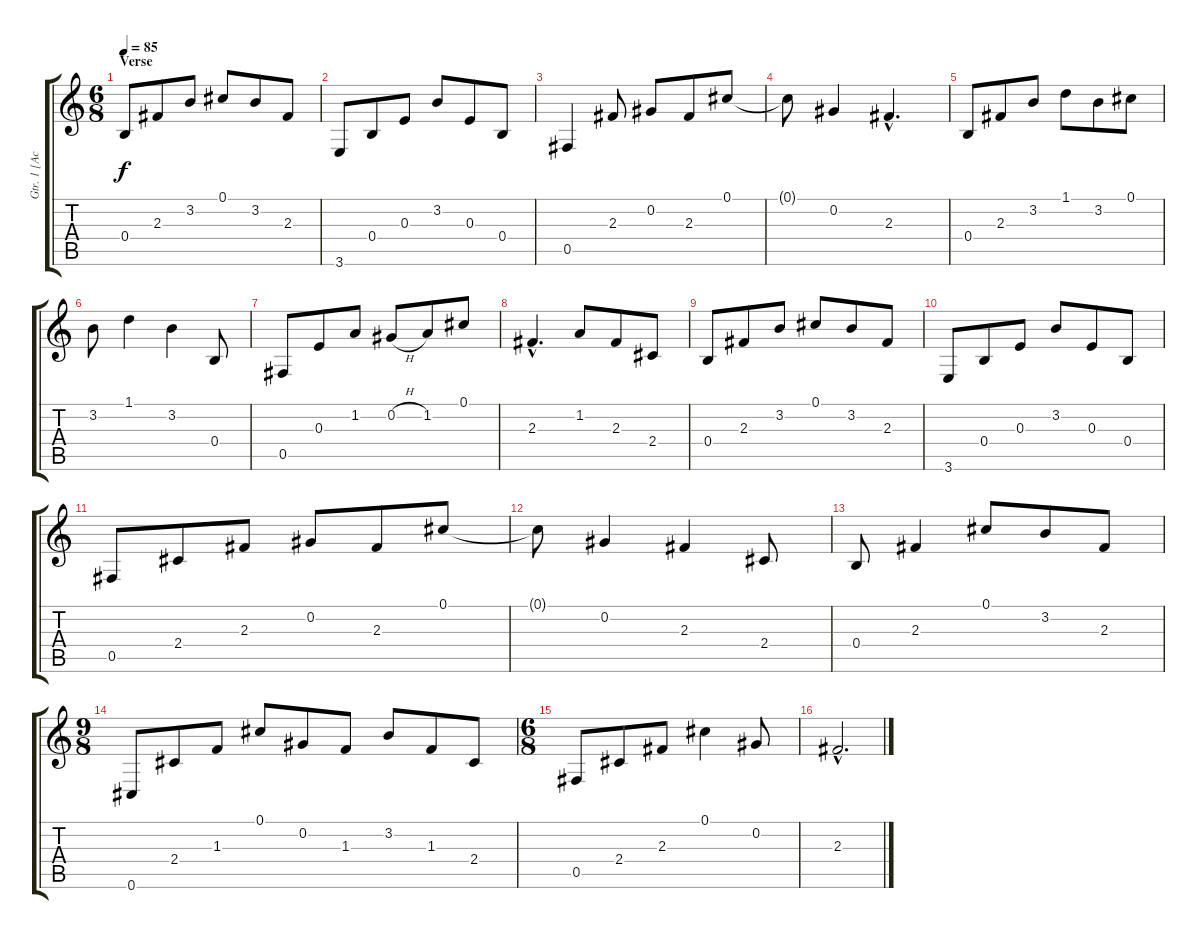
\track ("Gtr. 1 [Acoust]" "Gtr. 1 [Ac") {instrument acousticguitarsteel}
\staff {score tabs}
\tuning (Db4 Ab3 E3 B2 Gb2 Db2) {hide}
\ts (6 8)
\section ("" "Verse")
\tempo 85
\clef g2
\ks c
0.4.8{dy f} 2.3.8 3.2.8 0.1.8 3.2.8 2.3.8 |
3.6.8 0.4.8 0.3.8 3.2.8 0.3.8 0.4.8 |
0.5.4 2.3.8 0.2.8 2.3.8 0.1.8 |
0.1{t}.8 0.2.4 2.3{hac}.4{d} |
0.4.8 2.3.8 3.2.8 1.1.8 3.2.8 0.1.8 |
3.2.8 1.1.4 3.2.4 0.4.8 |
0.5.8 0.3.8 1.2.8 0.2{h}.8 1.2.8 0.1.8 |
2.3{hac}.4{d} 1.2.8 2.3.8 2.4.8 |
0.4.8 2.3.8 3.2.8 0.1.8 3.2.8 2.3.8 |
3.6.8 0.4.8 0.3.8 3.2.8 0.3.8 0.4.8 |
0.5.8 2.4.8 2.3.8 0.2.8 2.3.8 0.1.8 |
0.1{t}.8 0.2.4 2.3.4 2.4.8 |
0.4.8 2.3.4 0.1.8 3.2.8 2.3.8 |
\ts (9 8)
0.6.8 2.4.8 1.3.8 0.1.8 0.2.8 1.3.8 3.2.8 1.3.8 2.4.8 |
\ts (6 8)
0.5.8 2.4.8 2.3.8 0.1.4 0.2.8 |
2.3{hac}.2{d}
